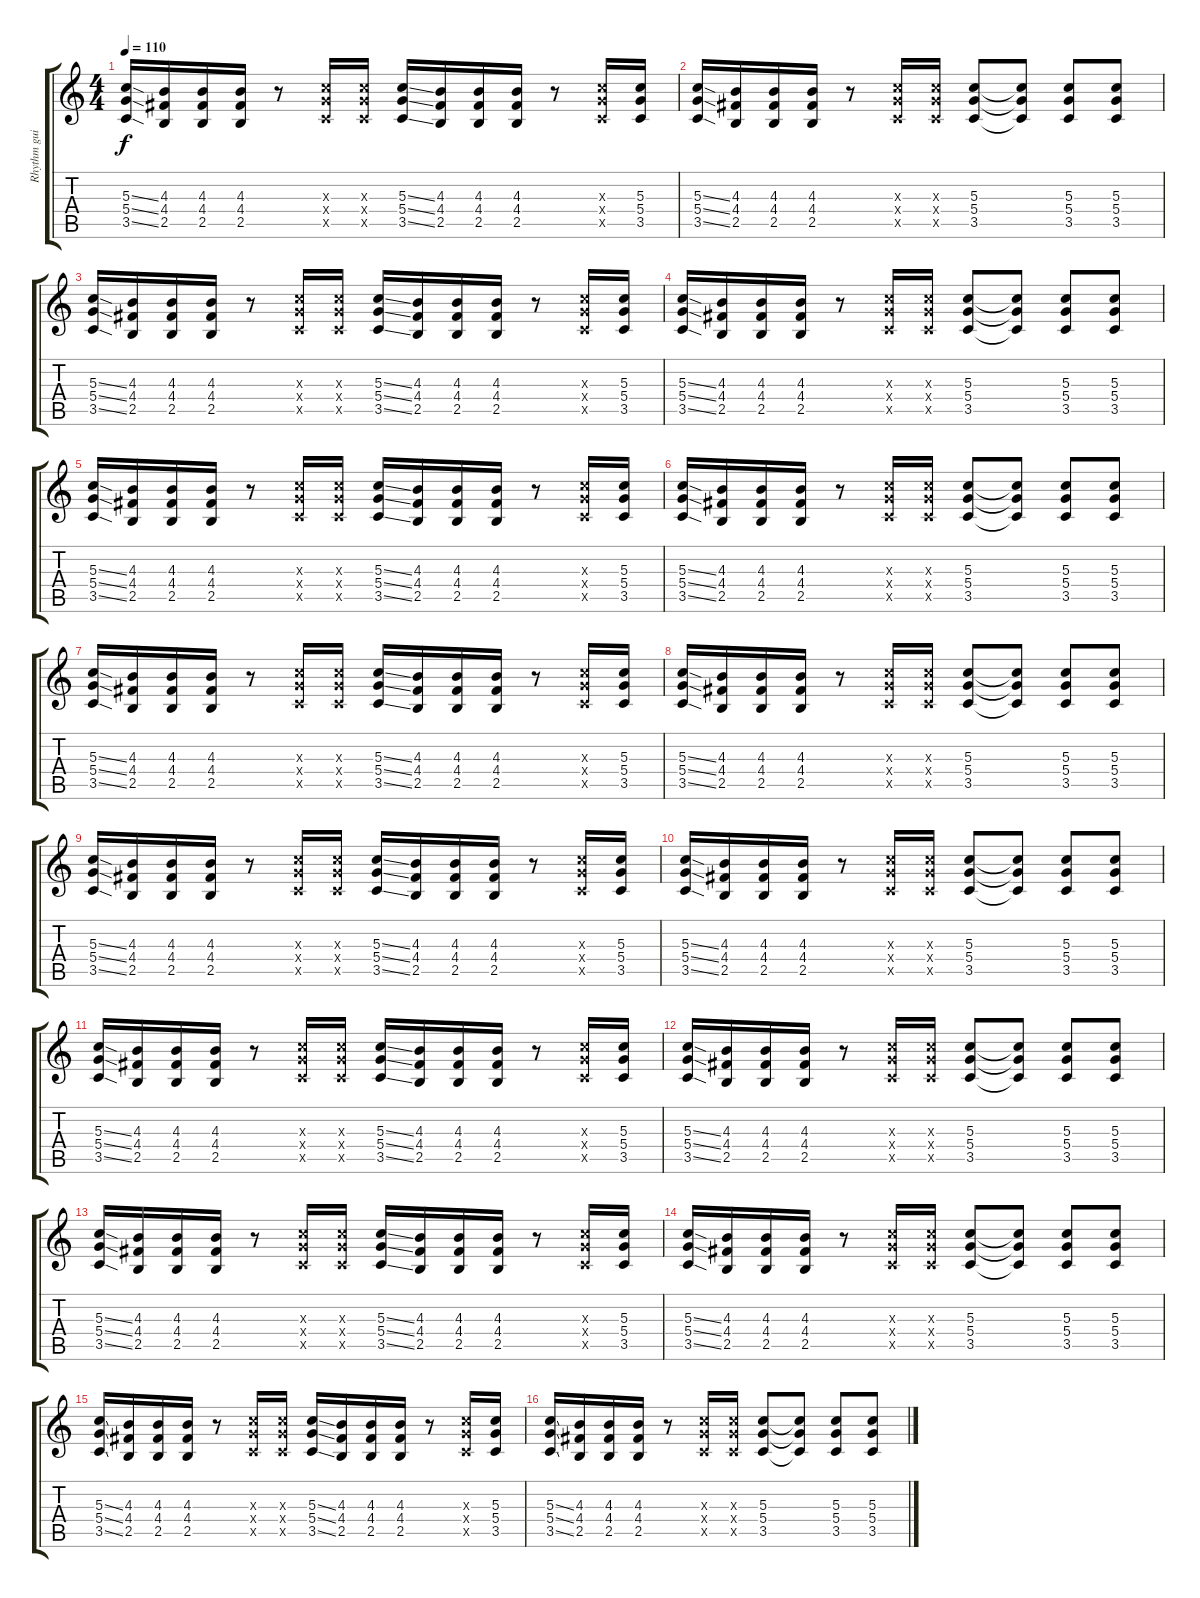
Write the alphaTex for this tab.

\track ("Rhythm guitar" "Rhythm gui") {instrument distortionguitar}
\staff {score tabs}
\tuning (E4 B3 G3 D3 A2 E2) {hide}
\ts (4 4)
\tempo 110
\clef g2
\ks c
(5.3{ss} 5.4{ss} 3.5{ss}).16{dy f} (4.3 4.4 2.5).16 (4.3 4.4 2.5).16 (4.3 4.4 2.5).16 r.8 (5.3{x} 5.4{x} 3.5{x}).16 (5.3{x} 5.4{x} 3.5{x}).16 (5.3{ss} 5.4{ss} 3.5{ss}).16 (4.3 4.4 2.5).16 (4.3 4.4 2.5).16 (4.3 4.4 2.5).16 r.8 (5.3{x} 5.4{x} 3.5{x}).16 (5.3 5.4 3.5).16 |
(5.3{ss} 5.4{ss} 3.5{ss}).16 (4.3 4.4 2.5).16 (4.3 4.4 2.5).16 (4.3 4.4 2.5).16 r.8 (5.3{x} 5.4{x} 3.5{x}).16 (5.3{x} 5.4{x} 3.5{x}).16 (5.3 5.4 3.5).8 (5.3{t} 5.4{t} 3.5{t}).8 (5.3 5.4 3.5).8 (5.3 5.4 3.5).8 |
(5.3{ss} 5.4{ss} 3.5{ss}).16 (4.3 4.4 2.5).16 (4.3 4.4 2.5).16 (4.3 4.4 2.5).16 r.8 (5.3{x} 5.4{x} 3.5{x}).16 (5.3{x} 5.4{x} 3.5{x}).16 (5.3{ss} 5.4{ss} 3.5{ss}).16 (4.3 4.4 2.5).16 (4.3 4.4 2.5).16 (4.3 4.4 2.5).16 r.8 (5.3{x} 5.4{x} 3.5{x}).16 (5.3 5.4 3.5).16 |
(5.3{ss} 5.4{ss} 3.5{ss}).16 (4.3 4.4 2.5).16 (4.3 4.4 2.5).16 (4.3 4.4 2.5).16 r.8 (5.3{x} 5.4{x} 3.5{x}).16 (5.3{x} 5.4{x} 3.5{x}).16 (5.3 5.4 3.5).8 (5.3{t} 5.4{t} 3.5{t}).8 (5.3 5.4 3.5).8 (5.3 5.4 3.5).8 |
(5.3{ss} 5.4{ss} 3.5{ss}).16 (4.3 4.4 2.5).16 (4.3 4.4 2.5).16 (4.3 4.4 2.5).16 r.8 (5.3{x} 5.4{x} 3.5{x}).16 (5.3{x} 5.4{x} 3.5{x}).16 (5.3{ss} 5.4{ss} 3.5{ss}).16 (4.3 4.4 2.5).16 (4.3 4.4 2.5).16 (4.3 4.4 2.5).16 r.8 (5.3{x} 5.4{x} 3.5{x}).16 (5.3 5.4 3.5).16 |
(5.3{ss} 5.4{ss} 3.5{ss}).16 (4.3 4.4 2.5).16 (4.3 4.4 2.5).16 (4.3 4.4 2.5).16 r.8 (5.3{x} 5.4{x} 3.5{x}).16 (5.3{x} 5.4{x} 3.5{x}).16 (5.3 5.4 3.5).8 (5.3{t} 5.4{t} 3.5{t}).8 (5.3 5.4 3.5).8 (5.3 5.4 3.5).8 |
(5.3{ss} 5.4{ss} 3.5{ss}).16 (4.3 4.4 2.5).16 (4.3 4.4 2.5).16 (4.3 4.4 2.5).16 r.8 (5.3{x} 5.4{x} 3.5{x}).16 (5.3{x} 5.4{x} 3.5{x}).16 (5.3{ss} 5.4{ss} 3.5{ss}).16 (4.3 4.4 2.5).16 (4.3 4.4 2.5).16 (4.3 4.4 2.5).16 r.8 (5.3{x} 5.4{x} 3.5{x}).16 (5.3 5.4 3.5).16 |
(5.3{ss} 5.4{ss} 3.5{ss}).16 (4.3 4.4 2.5).16 (4.3 4.4 2.5).16 (4.3 4.4 2.5).16 r.8 (5.3{x} 5.4{x} 3.5{x}).16 (5.3{x} 5.4{x} 3.5{x}).16 (5.3 5.4 3.5).8 (5.3{t} 5.4{t} 3.5{t}).8 (5.3 5.4 3.5).8 (5.3 5.4 3.5).8 |
(5.3{ss} 5.4{ss} 3.5{ss}).16 (4.3 4.4 2.5).16 (4.3 4.4 2.5).16 (4.3 4.4 2.5).16 r.8 (5.3{x} 5.4{x} 3.5{x}).16 (5.3{x} 5.4{x} 3.5{x}).16 (5.3{ss} 5.4{ss} 3.5{ss}).16 (4.3 4.4 2.5).16 (4.3 4.4 2.5).16 (4.3 4.4 2.5).16 r.8 (5.3{x} 5.4{x} 3.5{x}).16 (5.3 5.4 3.5).16 |
(5.3{ss} 5.4{ss} 3.5{ss}).16 (4.3 4.4 2.5).16 (4.3 4.4 2.5).16 (4.3 4.4 2.5).16 r.8 (5.3{x} 5.4{x} 3.5{x}).16 (5.3{x} 5.4{x} 3.5{x}).16 (5.3 5.4 3.5).8 (5.3{t} 5.4{t} 3.5{t}).8 (5.3 5.4 3.5).8 (5.3 5.4 3.5).8 |
(5.3{ss} 5.4{ss} 3.5{ss}).16 (4.3 4.4 2.5).16 (4.3 4.4 2.5).16 (4.3 4.4 2.5).16 r.8 (5.3{x} 5.4{x} 3.5{x}).16 (5.3{x} 5.4{x} 3.5{x}).16 (5.3{ss} 5.4{ss} 3.5{ss}).16 (4.3 4.4 2.5).16 (4.3 4.4 2.5).16 (4.3 4.4 2.5).16 r.8 (5.3{x} 5.4{x} 3.5{x}).16 (5.3 5.4 3.5).16 |
(5.3{ss} 5.4{ss} 3.5{ss}).16 (4.3 4.4 2.5).16 (4.3 4.4 2.5).16 (4.3 4.4 2.5).16 r.8 (5.3{x} 5.4{x} 3.5{x}).16 (5.3{x} 5.4{x} 3.5{x}).16 (5.3 5.4 3.5).8 (5.3{t} 5.4{t} 3.5{t}).8 (5.3 5.4 3.5).8 (5.3 5.4 3.5).8 |
(5.3{ss} 5.4{ss} 3.5{ss}).16 (4.3 4.4 2.5).16 (4.3 4.4 2.5).16 (4.3 4.4 2.5).16 r.8 (5.3{x} 5.4{x} 3.5{x}).16 (5.3{x} 5.4{x} 3.5{x}).16 (5.3{ss} 5.4{ss} 3.5{ss}).16 (4.3 4.4 2.5).16 (4.3 4.4 2.5).16 (4.3 4.4 2.5).16 r.8 (5.3{x} 5.4{x} 3.5{x}).16 (5.3 5.4 3.5).16 |
(5.3{ss} 5.4{ss} 3.5{ss}).16 (4.3 4.4 2.5).16 (4.3 4.4 2.5).16 (4.3 4.4 2.5).16 r.8 (5.3{x} 5.4{x} 3.5{x}).16 (5.3{x} 5.4{x} 3.5{x}).16 (5.3 5.4 3.5).8 (5.3{t} 5.4{t} 3.5{t}).8 (5.3 5.4 3.5).8 (5.3 5.4 3.5).8 |
(5.3{ss} 5.4{ss} 3.5{ss}).16 (4.3 4.4 2.5).16 (4.3 4.4 2.5).16 (4.3 4.4 2.5).16 r.8 (5.3{x} 5.4{x} 3.5{x}).16 (5.3{x} 5.4{x} 3.5{x}).16 (5.3{ss} 5.4{ss} 3.5{ss}).16 (4.3 4.4 2.5).16 (4.3 4.4 2.5).16 (4.3 4.4 2.5).16 r.8 (5.3{x} 5.4{x} 3.5{x}).16 (5.3 5.4 3.5).16 |
(5.3{ss} 5.4{ss} 3.5{ss}).16 (4.3 4.4 2.5).16 (4.3 4.4 2.5).16 (4.3 4.4 2.5).16 r.8 (5.3{x} 5.4{x} 3.5{x}).16 (5.3{x} 5.4{x} 3.5{x}).16 (5.3 5.4 3.5).8 (5.3{t} 5.4{t} 3.5{t}).8 (5.3 5.4 3.5).8 (5.3 5.4 3.5).8
